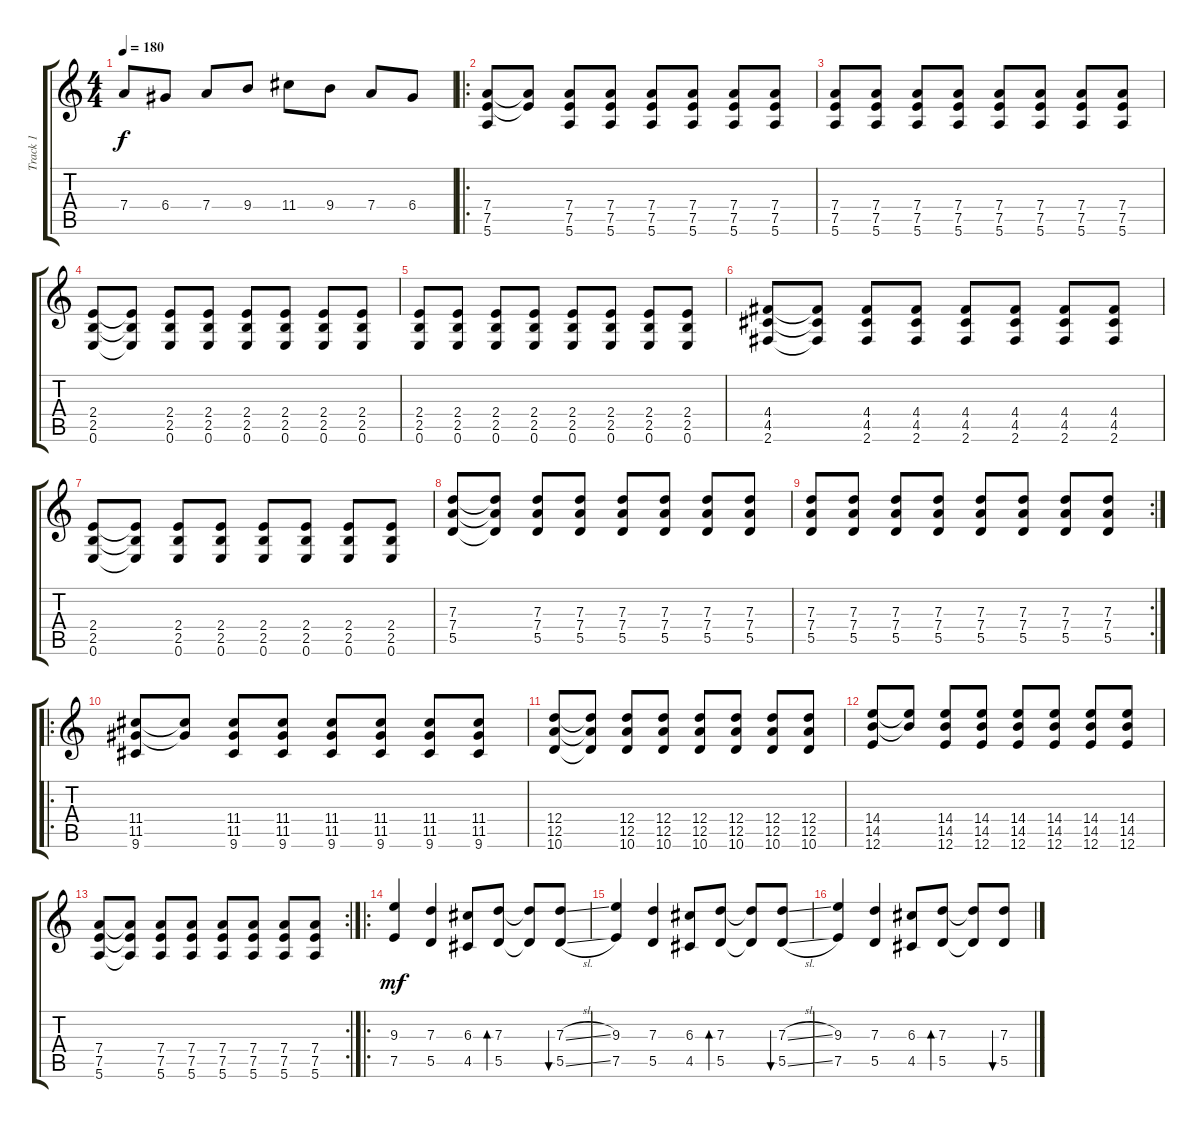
\track ("Track 1" "Track 1") {instrument distortionguitar}
\staff {score tabs}
\tuning (E4 B3 G3 D3 A2 E2) {hide}
\ts (4 4)
\tempo 180
\clef g2
\ks c
7.4.8{dy f} 6.4.8 7.4.8 9.4.8 11.4.8 9.4.8 7.4.8 6.4.8 |
\ro
(7.4 7.5 5.6).8 (7.4{t} 7.5{t}).8 (7.4 7.5 5.6).8 (7.4 7.5 5.6).8 (7.4 7.5 5.6).8 (7.4 7.5 5.6).8 (7.4 7.5 5.6).8 (7.4 7.5 5.6).8 |
(7.4 7.5 5.6).8 (7.4 7.5 5.6).8 (7.4 7.5 5.6).8 (7.4 7.5 5.6).8 (7.4 7.5 5.6).8 (7.4 7.5 5.6).8 (7.4 7.5 5.6).8 (7.4 7.5 5.6).8 |
(2.4 2.5 0.6).8 (2.4{t} 2.5{t} 0.6{t}).8 (2.4 2.5 0.6).8 (2.4 2.5 0.6).8 (2.4 2.5 0.6).8 (2.4 2.5 0.6).8 (2.4 2.5 0.6).8 (2.4 2.5 0.6).8 |
(2.4 2.5 0.6).8 (2.4 2.5 0.6).8 (2.4 2.5 0.6).8 (2.4 2.5 0.6).8 (2.4 2.5 0.6).8 (2.4 2.5 0.6).8 (2.4 2.5 0.6).8 (2.4 2.5 0.6).8 |
(4.4 4.5 2.6).8 (4.4{t} 4.5{t} 2.6{t}).8 (4.4 4.5 2.6).8 (4.4 4.5 2.6).8 (4.4 4.5 2.6).8 (4.4 4.5 2.6).8 (4.4 4.5 2.6).8 (4.4 4.5 2.6).8 |
(2.4 2.5 0.6).8 (2.4{t} 2.5{t} 0.6{t}).8 (2.4 2.5 0.6).8 (2.4 2.5 0.6).8 (2.4 2.5 0.6).8 (2.4 2.5 0.6).8 (2.4 2.5 0.6).8 (2.4 2.5 0.6).8 |
(7.3 7.4 5.5).8 (7.3{t} 7.4{t} 5.5{t}).8 (7.3 7.4 5.5).8 (7.3 7.4 5.5).8 (7.3 7.4 5.5).8 (7.3 7.4 5.5).8 (7.3 7.4 5.5).8 (7.3 7.4 5.5).8 |
\rc 2
(7.3 7.4 5.5).8 (7.3 7.4 5.5).8 (7.3 7.4 5.5).8 (7.3 7.4 5.5).8 (7.3 7.4 5.5).8 (7.3 7.4 5.5).8 (7.3 7.4 5.5).8 (7.3 7.4 5.5).8 |
\ro
(11.4 11.5 9.6).8 (11.4{t} 11.5{t}).8 (11.4 11.5 9.6).8 (11.4 11.5 9.6).8 (11.4 11.5 9.6).8 (11.4 11.5 9.6).8 (11.4 11.5 9.6).8 (11.4 11.5 9.6).8 |
(12.4 12.5 10.6).8 (12.4{t} 12.5{t} 10.6{t}).8 (12.4 12.5 10.6).8 (12.4 12.5 10.6).8 (12.4 12.5 10.6).8 (12.4 12.5 10.6).8 (12.4 12.5 10.6).8 (12.4 12.5 10.6).8 |
(14.4 14.5 12.6).8 (14.4{t} 14.5{t}).8 (14.4 14.5 12.6).8 (14.4 14.5 12.6).8 (14.4 14.5 12.6).8 (14.4 14.5 12.6).8 (14.4 14.5 12.6).8 (14.4 14.5 12.6).8 |
\rc 2
(7.4 7.5 5.6).8 (7.4{t} 7.5{t} 5.6{t}).8 (7.4 7.5 5.6).8 (7.4 7.5 5.6).8 (7.4 7.5 5.6).8 (7.4 7.5 5.6).8 (7.4 7.5 5.6).8 (7.4 7.5 5.6).8 |
\ro
(9.3 7.5).4{dy mf} (7.3 5.5).4 (6.3 4.5).8 (7.3 5.5).8{bd 60} (7.3{t} 5.5{t}).8 (7.3{sl} 5.5{sl}).8{bu 60} |
(9.3 7.5).4 (7.3 5.5).4 (6.3 4.5).8 (7.3 5.5).8{bd 60} (7.3{t} 5.5{t}).8 (7.3{sl} 5.5{sl}).8{bu 60} |
(9.3 7.5).4 (7.3 5.5).4 (6.3 4.5).8 (7.3 5.5).8{bd 60} (7.3{t} 5.5{t}).8 (7.3{sl} 5.5{sl}).8{bu 60}
